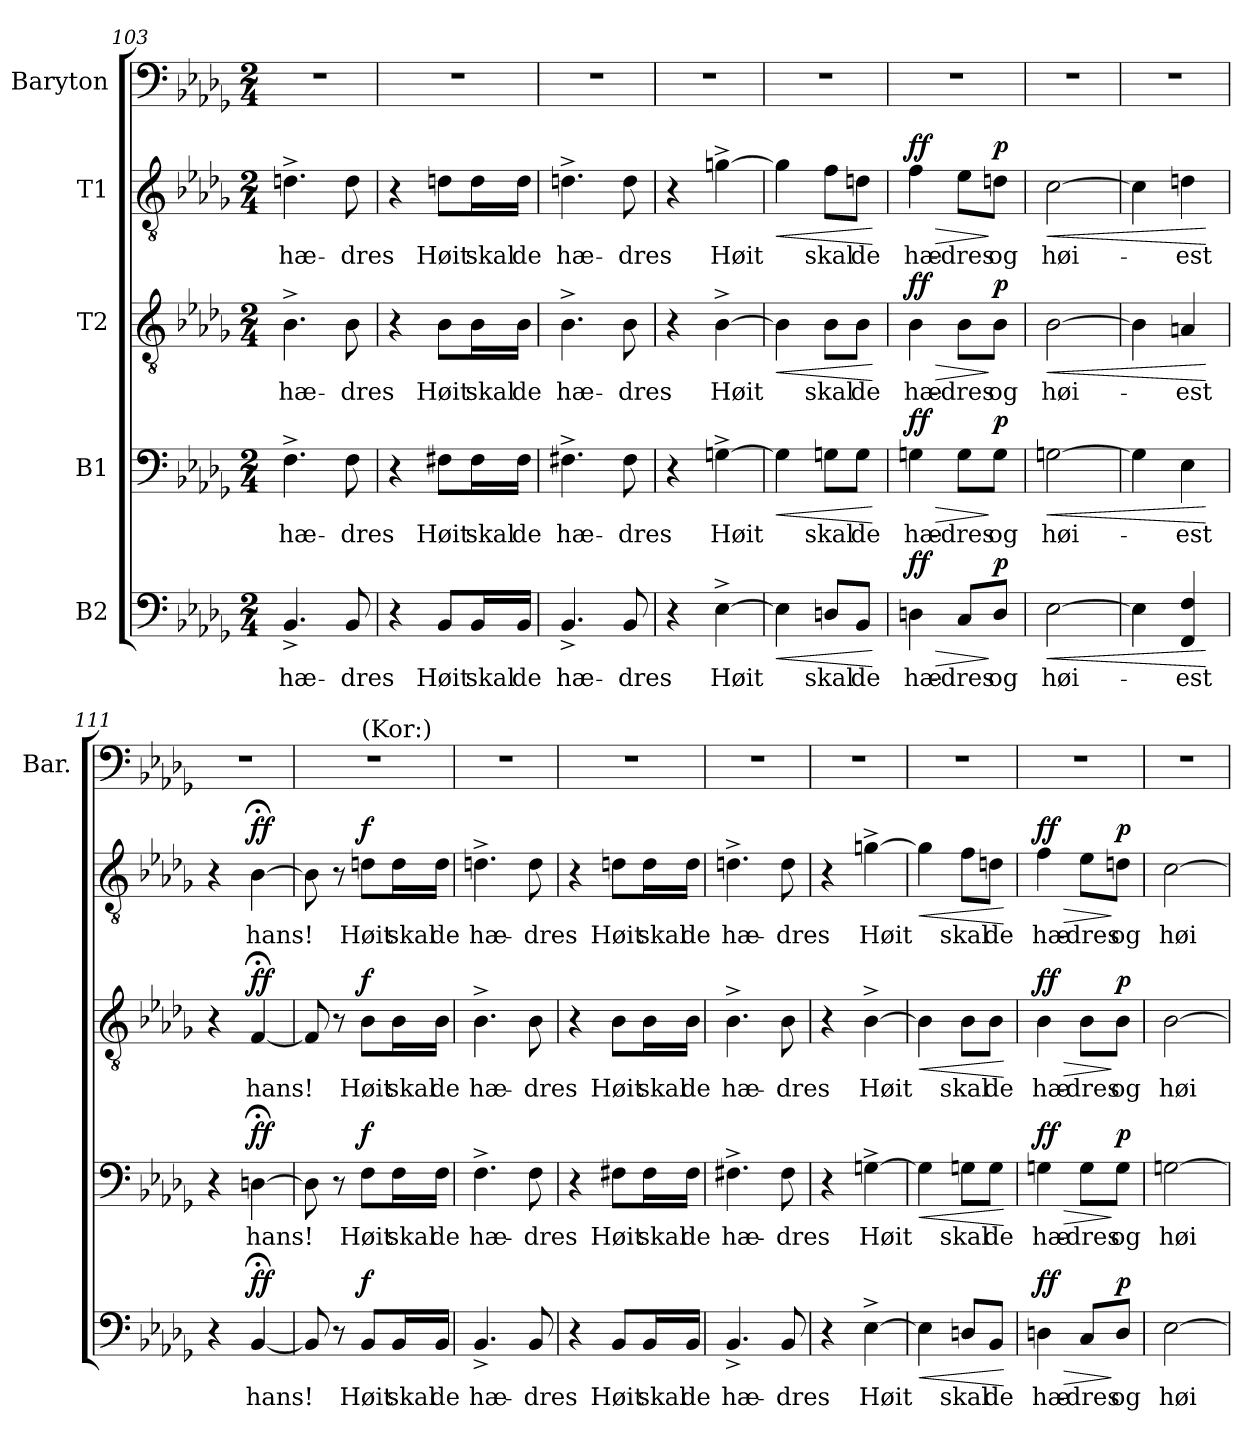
**kern	**text	**dynam	**kern	**text	**dynam	**kern	**text	**dynam	**kern	**text	**dynam	**kern
*part5	*part5	*part5	*part4	*part4	*part4	*part3	*part3	*part3	*part2	*part2	*part2	*part1
*staff5	*staff5	*staff5	*staff4	*staff4	*staff4	*staff3	*staff3	*staff3	*staff2	*staff2	*staff2	*staff1
*I"B2	*	*	*I"B1	*	*	*I"T2	*	*	*I"T1	*	*	*I"Baryton
*	*	*	*	*	*	*	*	*	*	*	*	*I'Bar.
*clefF4	*	*	*clefF4	*	*	*clefGv2	*	*	*clefGv2	*	*	*clefF4
*k[b-e-a-d-g-]	*	*	*k[b-e-a-d-g-]	*	*	*k[b-e-a-d-g-]	*	*	*k[b-e-a-d-g-]	*	*	*k[b-e-a-d-g-]
*M2/4	*	*	*M2/4	*	*	*M2/4	*	*	*M2/4	*	*	*M2/4
=103	=103	=103	=103	=103	=103	=103	=103	=103	=103	=103	=103	=103
!	!LO:LY:b	!	!	!LO:LY:b	!	!	!LO:LY:b	!	!	!LO:LY:b	!	!
4.BB-^/	hæ-	.	4.F^\	hæ-	.	4.B-^\	hæ-	.	4.dn^\	hæ-	.	2r
!	!LO:LY:b	!	!	!LO:LY:b	!	!	!LO:LY:b	!	!	!LO:LY:b	!	!
8BB-/	-dres	.	8F\	-dres	.	8B-\	-dres	.	8d\	-dres	.	.
!!LO:LB:g=z
=104	=104	=104	=104	=104	=104	=104	=104	=104	=104	=104	=104	=104
4r	.	.	4r	.	.	4r	.	.	4r	.	.	2r
!	!LO:LY:b	!LO:DY:a	!	!LO:LY:b	!	!	!LO:LY:b	!	!	!LO:LY:b	!	!
!	!	!LO:DY:n=1:a	!	!	!LO:DY:a	!	!	!	!	!	!	!
!	!	!	!	!	!LO:DY:n=1:a	!	!	!LO:DY:a	!	!	!	!
!	!	!	!	!	!	!	!	!LO:DY:n=1:a	!	!	!LO:DY:a	!
!	!	!	!	!	!	!	!	!	!	!	!LO:DY:n=1:a	!
8BB-/L	Høit	other-dynamics f	8F#X\L	Høit	other-dynamics f	8B-\L	Høit	other-dynamics f	8dn\L	Høit	other-dynamics f	.
!	!LO:LY:b	!	!	!LO:LY:b	!	!	!LO:LY:b	!	!	!LO:LY:b	!	!
16BB-/L	skal	.	16F#\L	skal	.	16B-\L	skal	.	16d\L	skal	.	.
!	!LO:LY:b	!	!	!LO:LY:b	!	!	!LO:LY:b	!	!	!LO:LY:b	!	!
16BB-/JJ	de	.	16F#\JJ	de	.	16B-\JJ	de	.	16d\JJ	de	.	.
=105	=105	=105	=105	=105	=105	=105	=105	=105	=105	=105	=105	=105
!	!LO:LY:b	!	!	!LO:LY:b	!	!	!LO:LY:b	!	!	!LO:LY:b	!	!
4.BB-^/	hæ-	.	4.F#X^\	hæ-	.	4.B-^\	hæ-	.	4.dn^\	hæ-	.	2r
!	!LO:LY:b	!	!	!LO:LY:b	!	!	!LO:LY:b	!	!	!LO:LY:b	!	!
8BB-/	-dres	.	8F#\	-dres	.	8B-\	-dres	.	8d\	-dres	.	.
=106	=106	=106	=106	=106	=106	=106	=106	=106	=106	=106	=106	=106
4r	.	.	4r	.	.	4r	.	.	4r	.	.	2r
!	!LO:LY:b	!	!	!LO:LY:b	!	!	!LO:LY:b	!	!	!LO:LY:b	!	!
[4E-^\	Høit	.	[4Gn^\	Høit	.	[4B-^\	Høit	.	[4gn^\	Høit	.	.
=107	=107	=107	=107	=107	=107	=107	=107	=107	=107	=107	=107	=107
!	!	!LO:HP:b	!	!	!LO:HP:b	!	!	!LO:HP:b	!	!	!LO:HP:b	!
4E-\]	.	<	4G\]	.	<	4B-\]	.	<	4g\]	.	<	2r
!	!LO:LY:b	!	!	!LO:LY:b	!	!	!LO:LY:b	!	!	!LO:LY:b	!	!
8Dn/L	skal	.	8Gn\L	skal	.	8B-\L	skal	.	8f\L	skal	.	.
!	!LO:LY:b	!	!	!LO:LY:b	!	!	!LO:LY:b	!	!	!LO:LY:b	!	!
8BB-/J	de	.	8G\J	de	.	8B-\J	de	.	8dn\J	de	.	.
.	.	[	.	.	[	.	.	[	.	.	[	.
=108	=108	=108	=108	=108	=108	=108	=108	=108	=108	=108	=108	=108
!	!LO:LY:b	!LO:HP:b	!	!LO:LY:b	!LO:HP:b	!	!LO:LY:b	!LO:HP:b	!	!LO:LY:b	!LO:HP:b	!
!	!	!LO:DY:n=1:a	!	!	!LO:DY:n=1:a	!	!	!LO:DY:n=1:a	!	!	!LO:DY:n=1:a	!
4Dn\	hæ-	> ff	4Gn\	hæ-	> ff	4B-\	hæ-	> ff	4f\	hæ-	> ff	2r
!	!LO:LY:b	!	!	!LO:LY:b	!	!	!LO:LY:b	!	!	!LO:LY:b	!	!
8C/L	-dres	.	8G\L	-dres	.	8B-\L	-dres	.	8e-\L	-dres	.	.
!	!LO:LY:b	!LO:DY:n=2:a	!	!LO:LY:b	!LO:DY:n=2:a	!	!LO:LY:b	!LO:DY:n=2:a	!	!LO:LY:b	!LO:DY:n=2:a	!
8D/J	og	] p	8G\J	og	] p	8B-\J	og	] p	8dn\J	og	] p	.
=109	=109	=109	=109	=109	=109	=109	=109	=109	=109	=109	=109	=109
!	!LO:LY:b	!LO:HP:b	!	!LO:LY:b	!LO:HP:b	!	!LO:LY:b	!LO:HP:b	!	!LO:LY:b	!LO:HP:b	!
[2E-\	høi-	<	[2Gn\	høi-	<	[2B-\	høi-	<	[2c\	høi-	<	2r
=110	=110	=110	=110	=110	=110	=110	=110	=110	=110	=110	=110	=110
4E-\]	.	.	4G\]	.	.	4B-\]	.	.	4c\]	.	.	2r
!	!LO:LY:b	!	!	!LO:LY:b	!	!	!LO:LY:b	!	!	!LO:LY:b	!	!
4FF/ 4F/	-est	.	4E-\	-est	.	4An/	-est	.	4dn\	-est	.	.
.	.	[	.	.	[	.	.	[	.	.	[	.
=111	=111	=111	=111	=111	=111	=111	=111	=111	=111	=111	=111	=111
4r	.	.	4r	.	.	4r	.	.	4r	.	.	2r
!	!LO:LY:b	!LO:DY:a	!	!LO:LY:b	!LO:DY:a	!	!LO:LY:b	!LO:DY:a	!	!LO:LY:b	!LO:DY:a	!
[4BB-;</	hans!	ff	[4Dn;<\	hans!	ff	[4F;</	hans!	ff	[4B-;<\	hans!	ff	.
=112	=112	=112	=112	=112	=112	=112	=112	=112	=112	=112	=112	=112
*	*	*	*	*	*	*	*	*	*	*	*	*^
8BB-/]	.	.	8D\]	.	.	8F/]	.	.	8B-\]	.	.	2r	4ryy
8r	.	.	8r	.	.	8r	.	.	8r	.	.	.	.
!	!	!	!	!	!	!	!	!	!	!	!	!	!LO:TX:a:t=(Kor&colon;)
!	!LO:LY:b	!LO:DY:a	!	!LO:LY:b	!LO:DY:a	!	!LO:LY:b	!LO:DY:a	!	!LO:LY:b	!LO:DY:a	!	!
8BB-/L	Høit	f	8F\L	Høit	f	8B-\L	Høit	f	8dn\L	Høit	f	.	4ryy
!	!LO:LY:b	!	!	!LO:LY:b	!	!	!LO:LY:b	!	!	!LO:LY:b	!	!	!
16BB-/L	skal	.	16F\L	skal	.	16B-\L	skal	.	16d\L	skal	.	.	.
!	!LO:LY:b	!	!	!LO:LY:b	!	!	!LO:LY:b	!	!	!LO:LY:b	!	!	!
16BB-/JJ	de	.	16F\JJ	de	.	16B-\JJ	de	.	16d\JJ	de	.	.	.
!!LO:PB:g=z
=113	=113	=113	=113	=113	=113	=113	=113	=113	=113	=113	=113	=113	=113
!	!LO:LY:b	!	!	!LO:LY:b	!	!	!LO:LY:b	!	!	!LO:LY:b	!	!	!
*	*	*	*	*	*	*	*	*	*	*	*	*v	*v
4.BB-^/	hæ-	.	4.F^\	hæ-	.	4.B-^\	hæ-	.	4.dn^\	hæ-	.	2r
!	!LO:LY:b	!	!	!LO:LY:b	!	!	!LO:LY:b	!	!	!LO:LY:b	!	!
8BB-/	-dres	.	8F\	-dres	.	8B-\	-dres	.	8d\	-dres	.	.
=114	=114	=114	=114	=114	=114	=114	=114	=114	=114	=114	=114	=114
4r	.	.	4r	.	.	4r	.	.	4r	.	.	2r
!	!LO:LY:b	!LO:DY:a	!	!LO:LY:b	!	!	!LO:LY:b	!	!	!LO:LY:b	!	!
!	!	!LO:DY:n=1:a	!	!	!LO:DY:a	!	!	!	!	!	!	!
!	!	!	!	!	!LO:DY:n=1:a	!	!	!LO:DY:a	!	!	!	!
!	!	!	!	!	!	!	!	!LO:DY:n=1:a	!	!	!LO:DY:a	!
!	!	!	!	!	!	!	!	!	!	!	!LO:DY:n=1:a	!
8BB-/L	Høit	other-dynamics f	8F#X\L	Høit	other-dynamics f	8B-\L	Høit	other-dynamics f	8dn\L	Høit	other-dynamics f	.
!	!LO:LY:b	!	!	!LO:LY:b	!	!	!LO:LY:b	!	!	!LO:LY:b	!	!
16BB-/L	skal	.	16F#\L	skal	.	16B-\L	skal	.	16d\L	skal	.	.
!	!LO:LY:b	!	!	!LO:LY:b	!	!	!LO:LY:b	!	!	!LO:LY:b	!	!
16BB-/JJ	de	.	16F#\JJ	de	.	16B-\JJ	de	.	16d\JJ	de	.	.
=115	=115	=115	=115	=115	=115	=115	=115	=115	=115	=115	=115	=115
!	!LO:LY:b	!	!	!LO:LY:b	!	!	!LO:LY:b	!	!	!LO:LY:b	!	!
4.BB-^/	hæ-	.	4.F#X^\	hæ-	.	4.B-^\	hæ-	.	4.dn^\	hæ-	.	2r
!	!LO:LY:b	!	!	!LO:LY:b	!	!	!LO:LY:b	!	!	!LO:LY:b	!	!
8BB-/	-dres	.	8F#\	-dres	.	8B-\	-dres	.	8d\	-dres	.	.
=116	=116	=116	=116	=116	=116	=116	=116	=116	=116	=116	=116	=116
4r	.	.	4r	.	.	4r	.	.	4r	.	.	2r
!	!LO:LY:b	!	!	!LO:LY:b	!	!	!LO:LY:b	!	!	!LO:LY:b	!	!
[4E-^\	Høit	.	[4Gn^\	Høit	.	[4B-^\	Høit	.	[4gn^\	Høit	.	.
=117	=117	=117	=117	=117	=117	=117	=117	=117	=117	=117	=117	=117
!	!	!LO:HP:b	!	!	!LO:HP:b	!	!	!LO:HP:b	!	!	!LO:HP:b	!
4E-\]	.	<	4G\]	.	<	4B-\]	.	<	4g\]	.	<	2r
!	!LO:LY:b	!	!	!LO:LY:b	!	!	!LO:LY:b	!	!	!LO:LY:b	!	!
8Dn/L	skal	.	8Gn\L	skal	.	8B-\L	skal	.	8f\L	skal	.	.
!	!LO:LY:b	!	!	!LO:LY:b	!	!	!LO:LY:b	!	!	!LO:LY:b	!	!
8BB-/J	de	.	8G\J	de	.	8B-\J	de	.	8dn\J	de	.	.
.	.	[	.	.	[	.	.	[	.	.	[	.
=118	=118	=118	=118	=118	=118	=118	=118	=118	=118	=118	=118	=118
!	!LO:LY:b	!LO:HP:b	!	!LO:LY:b	!LO:HP:b	!	!LO:LY:b	!LO:HP:b	!	!LO:LY:b	!LO:HP:b	!
!	!	!LO:DY:n=1:a	!	!	!LO:DY:n=1:a	!	!	!LO:DY:n=1:a	!	!	!LO:DY:n=1:a	!
4Dn\	hæ-	> ff	4Gn\	hæ-	> ff	4B-\	hæ-	> ff	4f\	hæ-	> ff	2r
!	!LO:LY:b	!	!	!LO:LY:b	!	!	!LO:LY:b	!	!	!LO:LY:b	!	!
8C/L	-dres	.	8G\L	-dres	.	8B-\L	-dres	.	8e-\L	-dres	.	.
!	!LO:LY:b	!LO:DY:n=2:a	!	!LO:LY:b	!LO:DY:n=2:a	!	!LO:LY:b	!LO:DY:n=2:a	!	!LO:LY:b	!LO:DY:n=2:a	!
8D/J	og	] p	8G\J	og	] p	8B-\J	og	] p	8dn\J	og	] p	.
=119	=119	=119	=119	=119	=119	=119	=119	=119	=119	=119	=119	=119
!	!LO:LY:b	!	!	!LO:LY:b	!	!	!LO:LY:b	!	!	!LO:LY:b	!	!
[2E-\	høi-	.	[2Gn\	høi-	.	[2B-\	høi-	.	[2c\	høi-	.	2r
=	=	=	=	=	=	=	=	=	=	=	=	=
*-	*-	*-	*-	*-	*-	*-	*-	*-	*-	*-	*-	*-
